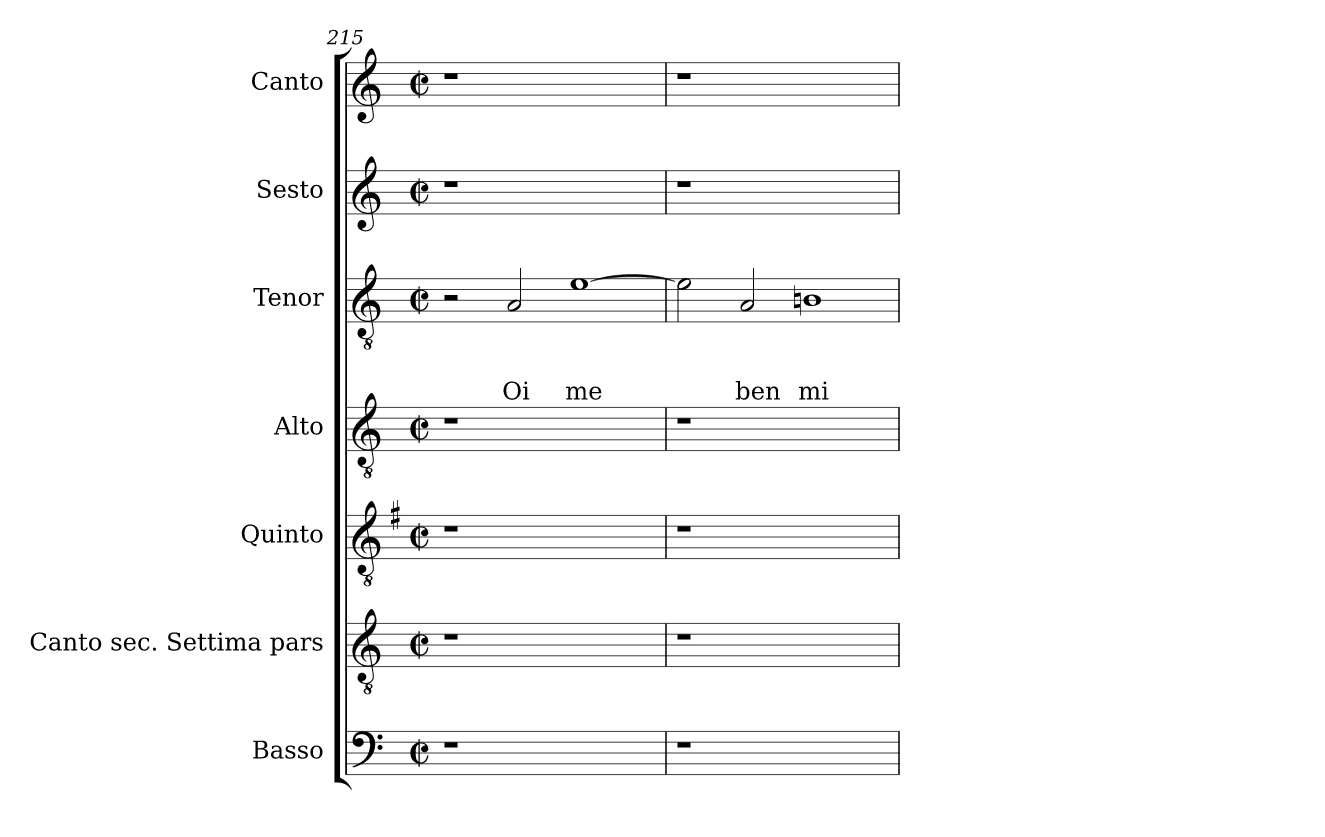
**kern	**kern	**kern	**kern	**kern	**text	**text	**text	**kern	**kern
*part7	*part6	*part5	*part4	*part3	*part3	*part3	*part3	*part2	*part1
*staff7	*staff6	*staff5	*staff4	*staff3	*staff3	*staff3	*staff3	*staff2	*staff1
*I"Basso	*I"Canto sec. Settima pars	*I"Quinto	*I"Alto	*I"Tenor	*	*	*	*I"Sesto	*I"Canto
*	*	*I'Quinto	*I'Alto	*I'Tenor	*	*	*	*I'Sesto	*I'Canto
*clefF4	*clefGv2	*clefGv2	*clefGv2	*clefGv2	*	*	*	*clefG2	*clefG2
*k[]	*k[]	*k[f#]	*k[]	*k[]	*	*	*	*k[]	*k[]
*C:	*C:	*G:	*C:	*C:	*	*	*	*C:	*C:
*M2/2	*M2/2	*M2/2	*M2/2	*M2/2	*	*	*	*M2/2	*M2/2
*met(c|)	*met(c|)	*met(c|)	*met(c|)	*met(c|)	*	*	*	*met(c|)	*met(c|)
=215	=215	=215	=215	=215	=215	=215	=215	=215	=215
1r	1r	1r	1r	2r	.	.	.	1r	1r
!	!	!	!	!	!	!	!LO:LY:b	!	!
.	.	.	.	2A/	.	.	Oi	.	.
!	!	!	!	!	!	!	!LO:LY:b	!	!
1ryy	1ryy	1ryy	1ryy	[>1e	.	.	me	1ryy	1ryy
=216	=216	=216	=216	=216	=216	=216	=216	=216	=216
1r	1r	1r	1r	2e\]	.	.	.	1r	1r
!	!	!	!	!	!	!	!LO:LY:b	!	!
.	.	.	.	2A/	.	.	ben	.	.
!	!	!	!	!	!	!	!LO:LY:b	!	!
1ryy	1ryy	1ryy	1ryy	1Bn	.	.	mi	1ryy	1ryy
=	=	=	=	=	=	=	=	=	=
*-	*-	*-	*-	*-	*-	*-	*-	*-	*-
